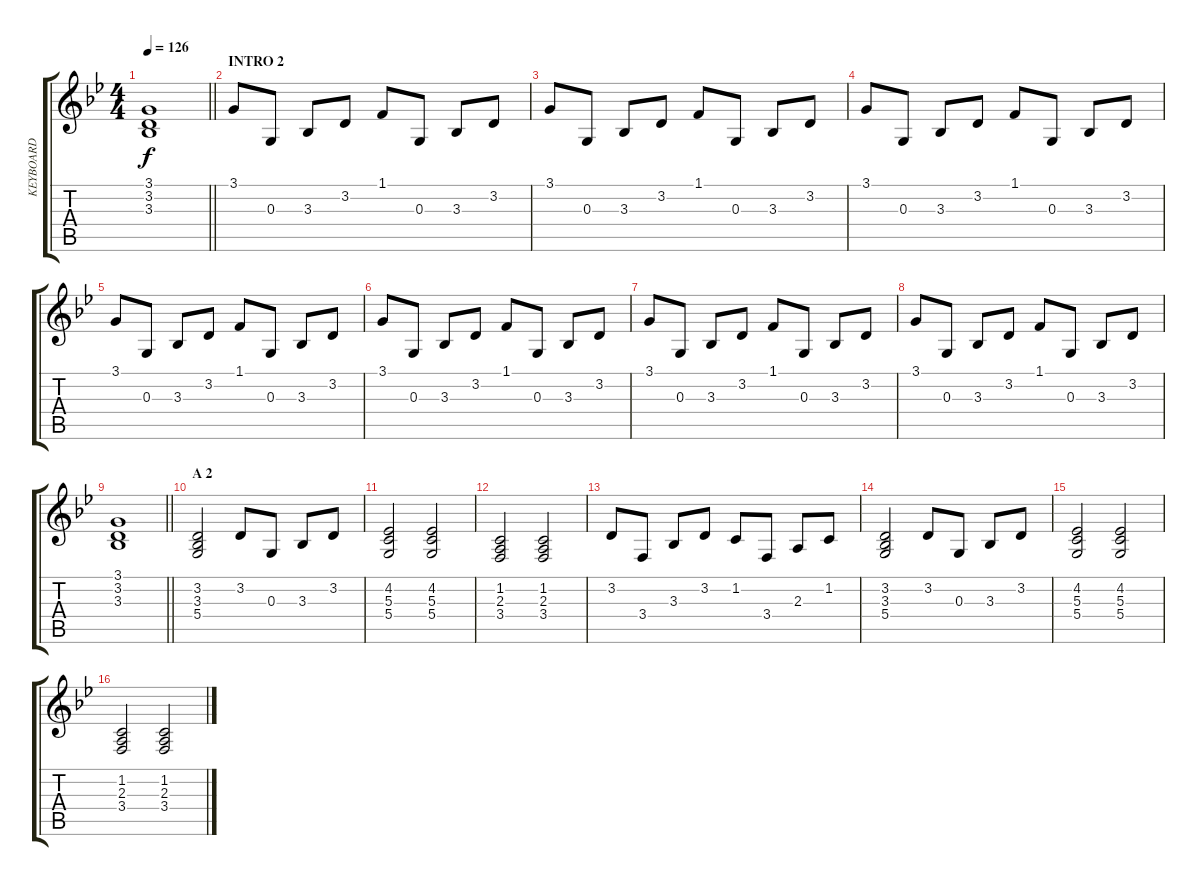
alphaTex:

\track ("KEYBOARD" "KEYBOARD") {instrument acousticgrandpiano}
\staff {score tabs}
\tuning (E4 B3 G3 D3 A2 E2) {hide}
\ts (4 4)
\tempo 126
\clef g2
\barLineRight lightlight
\ks bb
(3.1 3.2 3.3).1{dy f} |
\section ("" "INTRO 2")
3.1.8 0.3.8 3.3.8 3.2.8 1.1.8 0.3.8 3.3.8 3.2.8 |
3.1.8 0.3.8 3.3.8 3.2.8 1.1.8 0.3.8 3.3.8 3.2.8 |
3.1.8 0.3.8 3.3.8 3.2.8 1.1.8 0.3.8 3.3.8 3.2.8 |
3.1.8 0.3.8 3.3.8 3.2.8 1.1.8 0.3.8 3.3.8 3.2.8 |
3.1.8 0.3.8 3.3.8 3.2.8 1.1.8 0.3.8 3.3.8 3.2.8 |
3.1.8 0.3.8 3.3.8 3.2.8 1.1.8 0.3.8 3.3.8 3.2.8 |
3.1.8 0.3.8 3.3.8 3.2.8 1.1.8 0.3.8 3.3.8 3.2.8 |
\barLineRight lightlight
(3.1 3.2 3.3).1 |
\section ("" "A 2")
(3.2 3.3 5.4).2 3.2.8 0.3.8 3.3.8 3.2.8 |
(4.2 5.3 5.4).2 (4.2 5.3 5.4).2 |
(1.2 2.3 3.4).2 (1.2 2.3 3.4).2 |
3.2.8 3.4.8 3.3.8 3.2.8 1.2.8 3.4.8 2.3.8 1.2.8 |
(3.2 3.3 5.4).2 3.2.8 0.3.8 3.3.8 3.2.8 |
(4.2 5.3 5.4).2 (4.2 5.3 5.4).2 |
(1.2 2.3 3.4).2 (1.2 2.3 3.4).2
